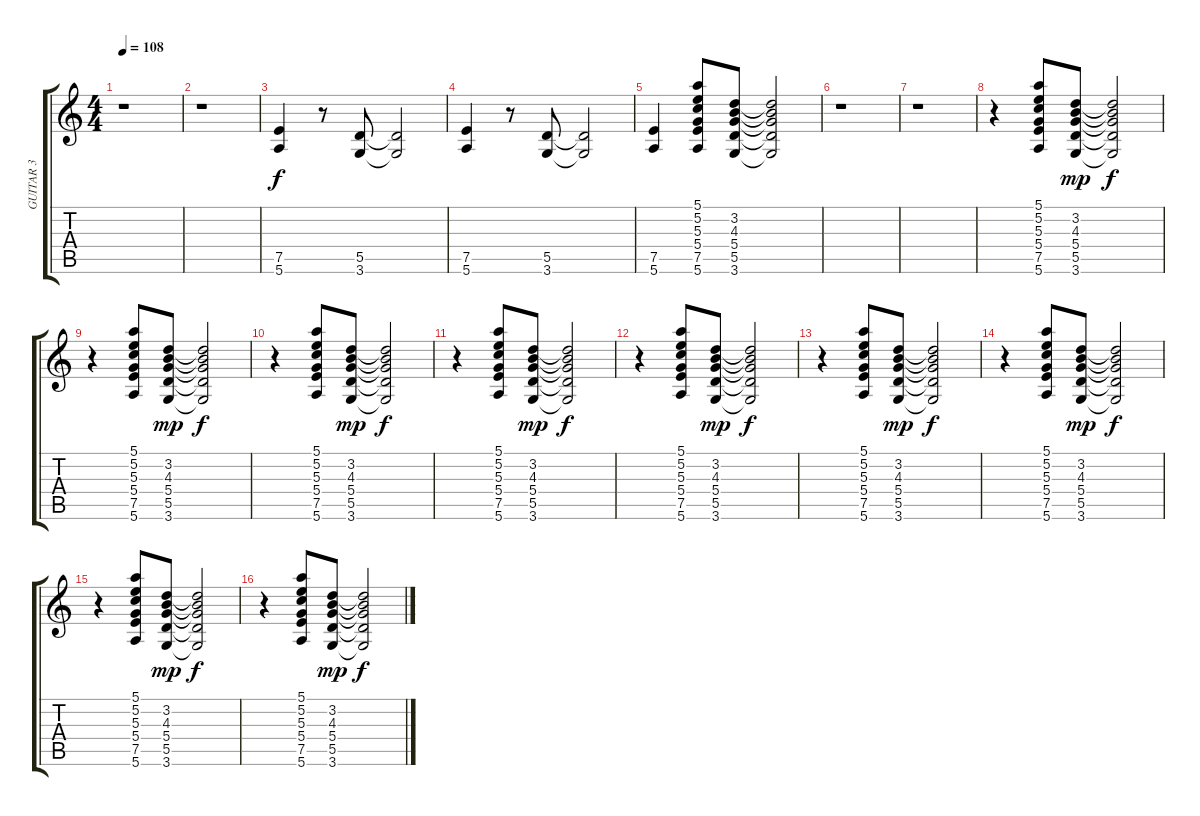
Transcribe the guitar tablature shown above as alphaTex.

\track ("GUITAR 3" "GUITAR 3") {instrument electricguitarjazz}
\staff {score tabs}
\tuning (E4 B3 G3 D3 A2 E2) {hide}
\ts (4 4)
\tempo 108
\clef g2
\ks c
r.1{dy f instrument electricguitarjazz} |
r.1 |
(7.5 5.6).4 r.8 (5.5 3.6).8 (5.5{t} 3.6{t}).2 |
(7.5 5.6).4 r.8 (5.5 3.6).8 (5.5{t} 3.6{t}).2 |
(7.5 5.6).4 (5.1 5.2 5.3 5.4 7.5 5.6).8 (3.2 4.3 5.4 5.5 3.6).8 (3.2{t} 4.3{t} 5.4{t} 5.5{t} 3.6{t}).2 |
r.1 |
r.1 |
r.4 (5.1 5.2 5.3 5.4 7.5 5.6).8 (3.2 4.3 5.4 5.5 3.6).8{dy mp} (3.2{t} 4.3{t} 5.4{t} 5.5{t} 3.6{t}).2{dy f} |
r.4 (5.1 5.2 5.3 5.4 7.5 5.6).8 (3.2 4.3 5.4 5.5 3.6).8{dy mp} (3.2{t} 4.3{t} 5.4{t} 5.5{t} 3.6{t}).2{dy f} |
r.4 (5.1 5.2 5.3 5.4 7.5 5.6).8 (3.2 4.3 5.4 5.5 3.6).8{dy mp} (3.2{t} 4.3{t} 5.4{t} 5.5{t} 3.6{t}).2{dy f} |
r.4 (5.1 5.2 5.3 5.4 7.5 5.6).8 (3.2 4.3 5.4 5.5 3.6).8{dy mp} (3.2{t} 4.3{t} 5.4{t} 5.5{t} 3.6{t}).2{dy f} |
r.4 (5.1 5.2 5.3 5.4 7.5 5.6).8 (3.2 4.3 5.4 5.5 3.6).8{dy mp} (3.2{t} 4.3{t} 5.4{t} 5.5{t} 3.6{t}).2{dy f} |
r.4 (5.1 5.2 5.3 5.4 7.5 5.6).8 (3.2 4.3 5.4 5.5 3.6).8{dy mp} (3.2{t} 4.3{t} 5.4{t} 5.5{t} 3.6{t}).2{dy f} |
r.4 (5.1 5.2 5.3 5.4 7.5 5.6).8 (3.2 4.3 5.4 5.5 3.6).8{dy mp} (3.2{t} 4.3{t} 5.4{t} 5.5{t} 3.6{t}).2{dy f} |
r.4 (5.1 5.2 5.3 5.4 7.5 5.6).8 (3.2 4.3 5.4 5.5 3.6).8{dy mp} (3.2{t} 4.3{t} 5.4{t} 5.5{t} 3.6{t}).2{dy f} |
r.4 (5.1 5.2 5.3 5.4 7.5 5.6).8 (3.2 4.3 5.4 5.5 3.6).8{dy mp} (3.2{t} 4.3{t} 5.4{t} 5.5{t} 3.6{t}).2{dy f}
